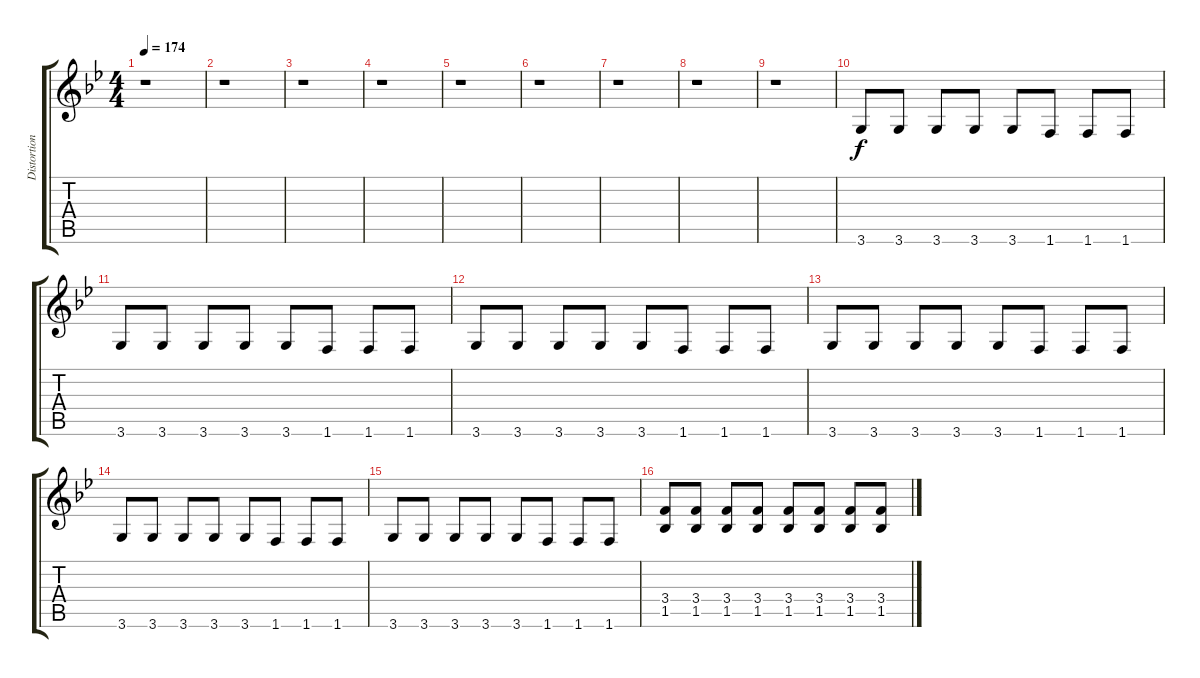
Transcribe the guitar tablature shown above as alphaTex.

\track ("Distortion Guitar" "Distortion") {instrument distortionguitar}
\staff {score tabs}
\tuning (E4 B3 G3 D3 A2 E2) {hide}
\ts (4 4)
\tempo 174
\clef g2
\ks gminor
r.1{dy f} |
r.1 |
r.1 |
r.1 |
r.1 |
r.1 |
r.1 |
r.1 |
r.1 |
3.6.8 3.6.8 3.6.8 3.6.8 3.6.8 1.6.8 1.6.8 1.6.8 |
3.6.8 3.6.8 3.6.8 3.6.8 3.6.8 1.6.8 1.6.8 1.6.8 |
3.6.8 3.6.8 3.6.8 3.6.8 3.6.8 1.6.8 1.6.8 1.6.8 |
3.6.8 3.6.8 3.6.8 3.6.8 3.6.8 1.6.8 1.6.8 1.6.8 |
3.6.8 3.6.8 3.6.8 3.6.8 3.6.8 1.6.8 1.6.8 1.6.8 |
3.6.8 3.6.8 3.6.8 3.6.8 3.6.8 1.6.8 1.6.8 1.6.8 |
(3.4 1.5).8 (3.4 1.5).8 (3.4 1.5).8 (3.4 1.5).8 (3.4 1.5).8 (3.4 1.5).8 (3.4 1.5).8 (3.4 1.5).8
